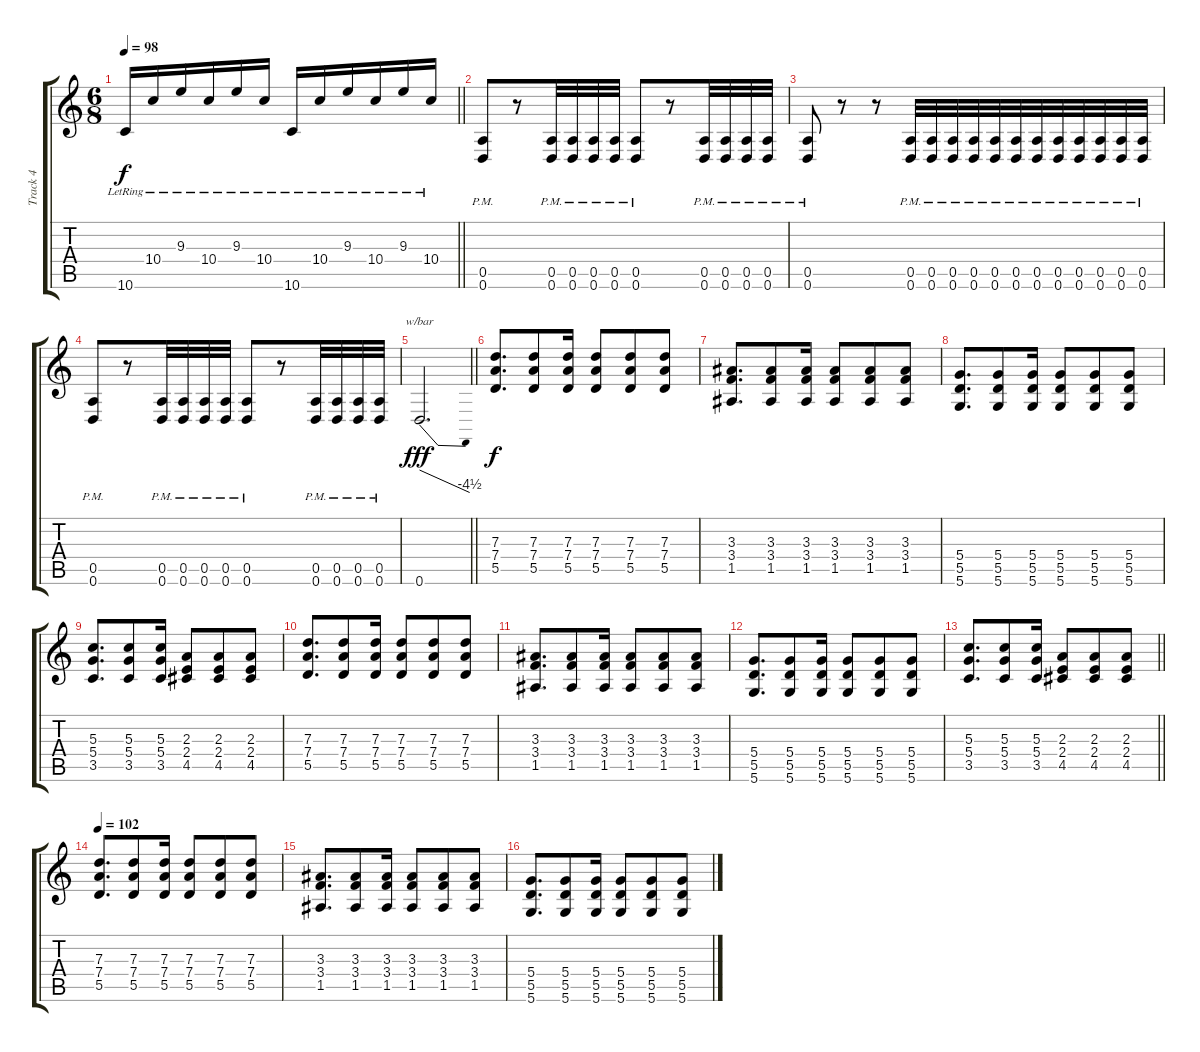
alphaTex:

\track ("Track 4" "Track 4") {instrument distortionguitar}
\staff {score tabs}
\tuning (E4 B3 G3 D3 A2 D2) {hide}
\ts (6 8)
\tempo 98
\clef g2
\barLineRight lightlight
\ks c
10.6{lr}.16{dy f} 10.4{lr}.16 9.3{lr}.16 10.4{lr}.16 9.3{lr}.16 10.4{lr}.16 10.6{lr}.16 10.4{lr}.16 9.3{lr}.16 10.4{lr}.16 9.3{lr}.16 10.4{lr}.16 |
(0.5{pm} 0.6{pm}).8{volume 16 balance 16 instrument distortionguitar} r.8 (0.5{pm} 0.6{pm}).32 (0.5{pm} 0.6{pm}).32 (0.5{pm} 0.6{pm}).32 (0.5{pm} 0.6{pm}).32 (0.5{pm} 0.6{pm}).8 r.8 (0.5{pm} 0.6{pm}).32 (0.5{pm} 0.6{pm}).32 (0.5{pm} 0.6{pm}).32 (0.5{pm} 0.6{pm}).32 |
(0.5{pm} 0.6{pm}).8 r.8 r.8 (0.5{pm} 0.6{pm}).32 (0.5{pm} 0.6{pm}).32 (0.5{pm} 0.6{pm}).32 (0.5{pm} 0.6{pm}).32 (0.5{pm} 0.6{pm}).32 (0.5{pm} 0.6{pm}).32 (0.5{pm} 0.6{pm}).32 (0.5{pm} 0.6{pm}).32 (0.5{pm} 0.6{pm}).32 (0.5{pm} 0.6{pm}).32 (0.5{pm} 0.6{pm}).32 (0.5{pm} 0.6{pm}).32 |
(0.5{pm} 0.6{pm}).8 r.8 (0.5{pm} 0.6{pm}).32 (0.5{pm} 0.6{pm}).32 (0.5{pm} 0.6{pm}).32 (0.5{pm} 0.6{pm}).32 (0.5{pm} 0.6{pm}).8 r.8 (0.5{pm} 0.6{pm}).32 (0.5{pm} 0.6{pm}).32 (0.5{pm} 0.6{pm}).32 (0.5{pm} 0.6{pm}).32 |
\barLineRight lightlight
0.6.2{d tbe (dive default 0 0 60 -18) dy fff} |
(7.3 7.4 5.5).8{d dy f volume 11 balance 16} (7.3 7.4 5.5).8 (7.3 7.4 5.5).16 (7.3 7.4 5.5).8 (7.3 7.4 5.5).8 (7.3 7.4 5.5).8 |
(3.3 3.4 1.5).8{d} (3.3 3.4 1.5).8 (3.3 3.4 1.5).16 (3.3 3.4 1.5).8 (3.3 3.4 1.5).8 (3.3 3.4 1.5).8 |
(5.4 5.5 5.6).8{d} (5.4 5.5 5.6).8 (5.4 5.5 5.6).16 (5.4 5.5 5.6).8 (5.4 5.5 5.6).8 (5.4 5.5 5.6).8 |
(5.3 5.4 3.5).8{d} (5.3 5.4 3.5).8 (5.3 5.4 3.5).16 (2.3 2.4 4.5).8 (2.3 2.4 4.5).8 (2.3 2.4 4.5).8 |
(7.3 7.4 5.5).8{d} (7.3 7.4 5.5).8 (7.3 7.4 5.5).16 (7.3 7.4 5.5).8 (7.3 7.4 5.5).8 (7.3 7.4 5.5).8 |
(3.3 3.4 1.5).8{d} (3.3 3.4 1.5).8 (3.3 3.4 1.5).16 (3.3 3.4 1.5).8 (3.3 3.4 1.5).8 (3.3 3.4 1.5).8 |
(5.4 5.5 5.6).8{d} (5.4 5.5 5.6).8 (5.4 5.5 5.6).16 (5.4 5.5 5.6).8 (5.4 5.5 5.6).8 (5.4 5.5 5.6).8 |
\barLineRight lightlight
(5.3 5.4 3.5).8{d} (5.3 5.4 3.5).8 (5.3 5.4 3.5).16 (2.3 2.4 4.5).8 (2.3 2.4 4.5).8 (2.3 2.4 4.5).8 |
\tempo 102
(7.3 7.4 5.5).8{d} (7.3 7.4 5.5).8 (7.3 7.4 5.5).16 (7.3 7.4 5.5).8 (7.3 7.4 5.5).8 (7.3 7.4 5.5).8 |
(3.3 3.4 1.5).8{d} (3.3 3.4 1.5).8 (3.3 3.4 1.5).16 (3.3 3.4 1.5).8 (3.3 3.4 1.5).8 (3.3 3.4 1.5).8 |
(5.4 5.5 5.6).8{d} (5.4 5.5 5.6).8 (5.4 5.5 5.6).16 (5.4 5.5 5.6).8 (5.4 5.5 5.6).8 (5.4 5.5 5.6).8
